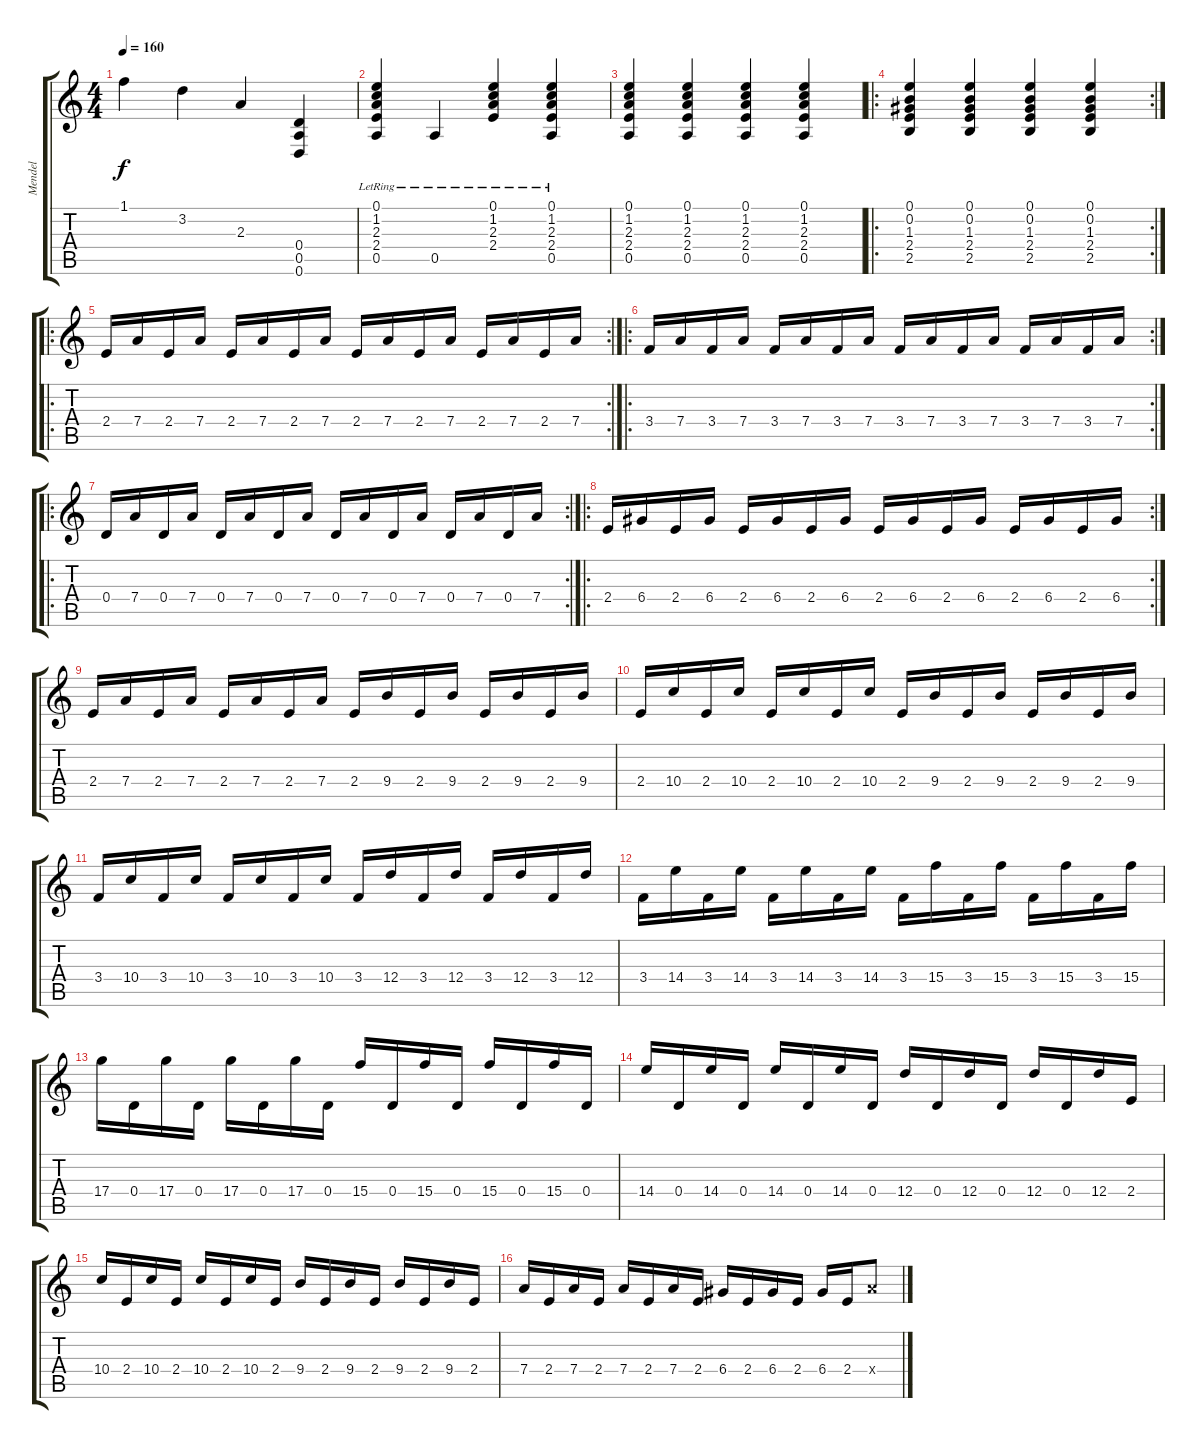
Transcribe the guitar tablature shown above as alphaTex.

\track ("Mendel" "Mendel") {instrument overdrivenguitar}
\staff {score tabs}
\tuning (E4 B3 G3 D3 A2 D2) {hide}
\ts (4 4)
\tempo 160
\clef g2
\ks c
1.1.4{dy f} 3.2.4 2.3.4 (0.4 0.5 0.6).4 |
(0.1 1.2 2.3 2.4{lr} 0.5).4 0.5{lr}.4 (0.1 1.2 2.3 2.4{lr}).4 (0.1 1.2 2.3 2.4 0.5{lr}).4 |
(0.1 1.2 2.3 2.4 0.5).4 (0.1 1.2 2.3 2.4 0.5).4 (0.1 1.2 2.3 2.4 0.5).4 (0.1 1.2 2.3 2.4 0.5).4 |
\ro
\rc 2
(0.1 0.2 1.3 2.4 2.5).4 (0.1 0.2 1.3 2.4 2.5).4 (0.1 0.2 1.3 2.4 2.5).4 (0.1 0.2 1.3 2.4 2.5).4 |
\ro
\rc 2
2.4.16 7.4.16 2.4.16 7.4.16 2.4.16 7.4.16 2.4.16 7.4.16 2.4.16 7.4.16 2.4.16 7.4.16 2.4.16 7.4.16 2.4.16 7.4.16 |
\ro
\rc 2
3.4.16 7.4.16 3.4.16 7.4.16 3.4.16 7.4.16 3.4.16 7.4.16 3.4.16 7.4.16 3.4.16 7.4.16 3.4.16 7.4.16 3.4.16 7.4.16 |
\ro
\rc 2
0.4.16 7.4.16 0.4.16 7.4.16 0.4.16 7.4.16 0.4.16 7.4.16 0.4.16 7.4.16 0.4.16 7.4.16 0.4.16 7.4.16 0.4.16 7.4.16 |
\ro
\rc 2
2.4.16 6.4.16 2.4.16 6.4.16 2.4.16 6.4.16 2.4.16 6.4.16 2.4.16 6.4.16 2.4.16 6.4.16 2.4.16 6.4.16 2.4.16 6.4.16 |
2.4.16 7.4.16 2.4.16 7.4.16 2.4.16 7.4.16 2.4.16 7.4.16 2.4.16 9.4.16 2.4.16 9.4.16 2.4.16 9.4.16 2.4.16 9.4.16 |
2.4.16 10.4.16 2.4.16 10.4.16 2.4.16 10.4.16 2.4.16 10.4.16 2.4.16 9.4.16 2.4.16 9.4.16 2.4.16 9.4.16 2.4.16 9.4.16 |
3.4.16 10.4.16 3.4.16 10.4.16 3.4.16 10.4.16 3.4.16 10.4.16 3.4.16 12.4.16 3.4.16 12.4.16 3.4.16 12.4.16 3.4.16 12.4.16 |
3.4.16 14.4.16 3.4.16 14.4.16 3.4.16 14.4.16 3.4.16 14.4.16 3.4.16 15.4.16 3.4.16 15.4.16 3.4.16 15.4.16 3.4.16 15.4.16 |
17.4.16 0.4.16 17.4.16 0.4.16 17.4.16 0.4.16 17.4.16 0.4.16 15.4.16 0.4.16 15.4.16 0.4.16 15.4.16 0.4.16 15.4.16 0.4.16 |
14.4.16 0.4.16 14.4.16 0.4.16 14.4.16 0.4.16 14.4.16 0.4.16 12.4.16 0.4.16 12.4.16 0.4.16 12.4.16 0.4.16 12.4.16 2.4.16 |
10.4.16 2.4.16 10.4.16 2.4.16 10.4.16 2.4.16 10.4.16 2.4.16 9.4.16 2.4.16 9.4.16 2.4.16 9.4.16 2.4.16 9.4.16 2.4.16 |
7.4.16 2.4.16 7.4.16 2.4.16 7.4.16 2.4.16 7.4.16 2.4.16 6.4.16 2.4.16 6.4.16 2.4.16 6.4.16 2.4.16 7.4{x}.8
